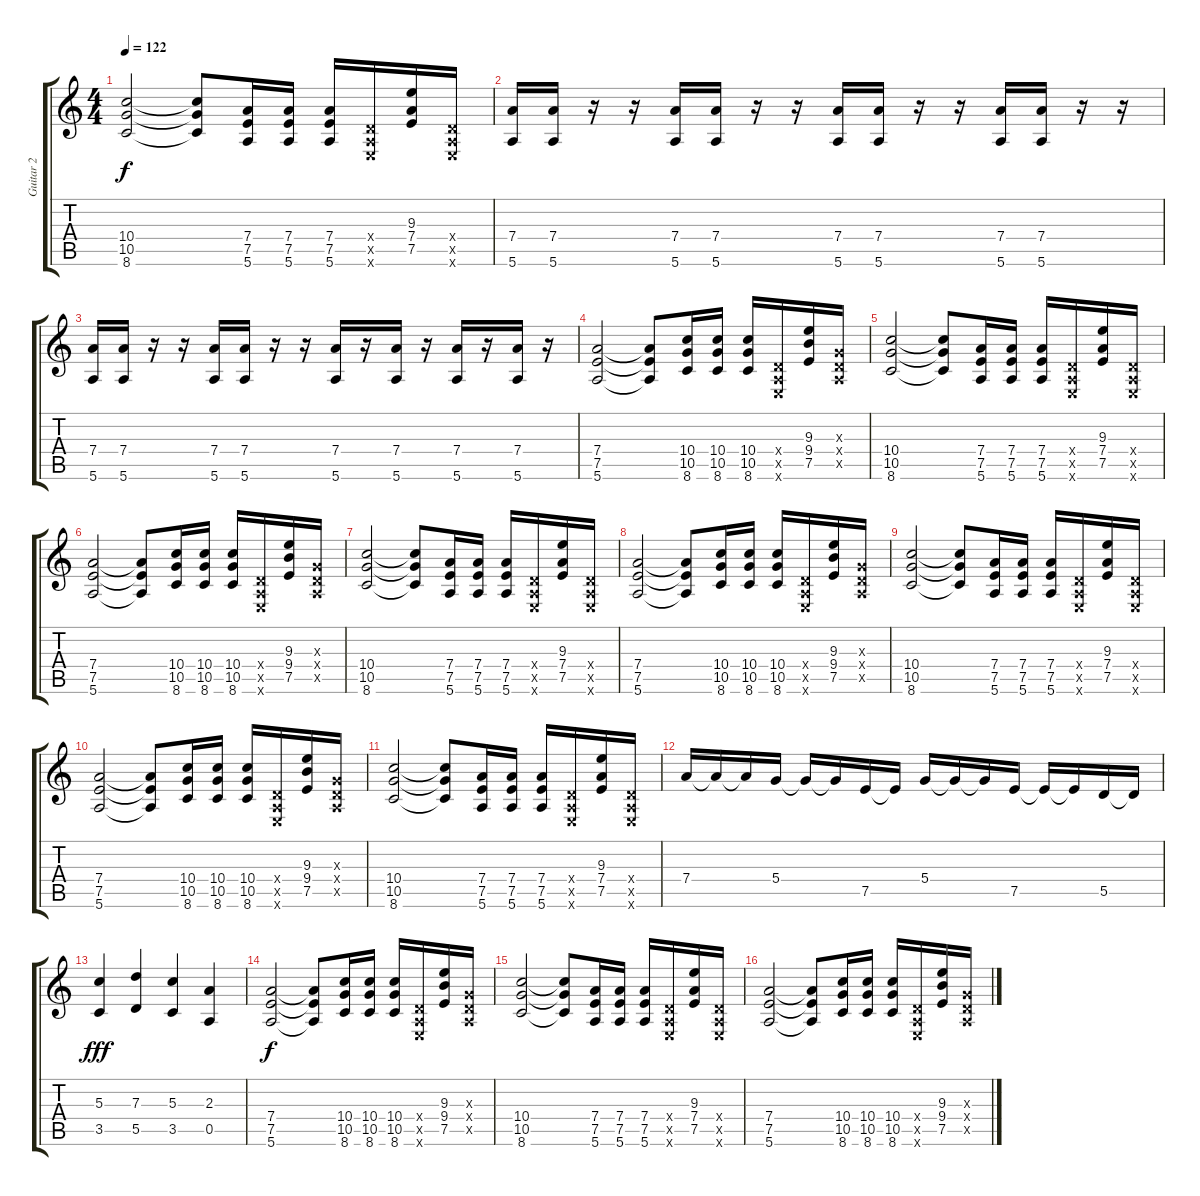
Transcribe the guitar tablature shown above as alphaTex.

\track ("Guitar 2" "Guitar 2") {instrument distortionguitar}
\staff {score tabs}
\tuning (E4 B3 G3 D3 A2 E2) {hide}
\ts (4 4)
\tempo 122
\clef g2
\ks c
(10.4 10.5 8.6).2{dy f} (10.4{t} 10.5{t} 8.6{t}).8 (7.4 7.5 5.6).16 (7.4 7.5 5.6).16 (7.4 7.5 5.6).16 (0.4{x} 0.5{x} 0.6{x}).16 (9.3 7.4 7.5).16 (0.4{x} 0.5{x} 0.6{x}).16 |
(7.4 5.6).16 (7.4 5.6).16 r.16 r.16 (7.4 5.6).16 (7.4 5.6).16 r.16 r.16 (7.4 5.6).16 (7.4 5.6).16 r.16 r.16 (7.4 5.6).16 (7.4 5.6).16 r.16 r.16 |
(7.4 5.6).16 (7.4 5.6).16 r.16 r.16 (7.4 5.6).16 (7.4 5.6).16 r.16 r.16 (7.4 5.6).16 r.16 (7.4 5.6).16 r.16 (7.4 5.6).16 r.16 (7.4 5.6).16 r.16 |
(7.4 7.5 5.6).2 (7.4{t} 7.5{t} 5.6{t}).8 (10.4 10.5 8.6).16 (10.4 10.5 8.6).16 (10.4 10.5 8.6).16 (0.4{x} 0.5{x} 0.6{x}).16 (9.3 9.4 7.5).16 (0.3{x} 0.4{x} 0.5{x}).16 |
(10.4 10.5 8.6).2 (10.4{t} 10.5{t} 8.6{t}).8 (7.4 7.5 5.6).16 (7.4 7.5 5.6).16 (7.4 7.5 5.6).16 (0.4{x} 0.5{x} 0.6{x}).16 (9.3 7.4 7.5).16 (0.4{x} 0.5{x} 0.6{x}).16 |
(7.4 7.5 5.6).2 (7.4{t} 7.5{t} 5.6{t}).8 (10.4 10.5 8.6).16 (10.4 10.5 8.6).16 (10.4 10.5 8.6).16 (0.4{x} 0.5{x} 0.6{x}).16 (9.3 9.4 7.5).16 (0.3{x} 0.4{x} 0.5{x}).16 |
(10.4 10.5 8.6).2 (10.4{t} 10.5{t} 8.6{t}).8 (7.4 7.5 5.6).16 (7.4 7.5 5.6).16 (7.4 7.5 5.6).16 (0.4{x} 0.5{x} 0.6{x}).16 (9.3 7.4 7.5).16 (0.4{x} 0.5{x} 0.6{x}).16 |
(7.4 7.5 5.6).2 (7.4{t} 7.5{t} 5.6{t}).8 (10.4 10.5 8.6).16 (10.4 10.5 8.6).16 (10.4 10.5 8.6).16 (0.4{x} 0.5{x} 0.6{x}).16 (9.3 9.4 7.5).16 (0.3{x} 0.4{x} 0.5{x}).16 |
(10.4 10.5 8.6).2 (10.4{t} 10.5{t} 8.6{t}).8 (7.4 7.5 5.6).16 (7.4 7.5 5.6).16 (7.4 7.5 5.6).16 (0.4{x} 0.5{x} 0.6{x}).16 (9.3 7.4 7.5).16 (0.4{x} 0.5{x} 0.6{x}).16 |
(7.4 7.5 5.6).2 (7.4{t} 7.5{t} 5.6{t}).8 (10.4 10.5 8.6).16 (10.4 10.5 8.6).16 (10.4 10.5 8.6).16 (0.4{x} 0.5{x} 0.6{x}).16 (9.3 9.4 7.5).16 (0.3{x} 0.4{x} 0.5{x}).16 |
(10.4 10.5 8.6).2 (10.4{t} 10.5{t} 8.6{t}).8 (7.4 7.5 5.6).16 (7.4 7.5 5.6).16 (7.4 7.5 5.6).16 (0.4{x} 0.5{x} 0.6{x}).16 (9.3 7.4 7.5).16 (0.4{x} 0.5{x} 0.6{x}).16 |
7.4.16 7.4{t}.16 7.4{t}.16 5.4.16 5.4{t}.16 5.4{t}.16 7.5.16 7.5{t}.16 5.4.16 5.4{t}.16 5.4{t}.16 7.5.16 7.5{t}.16 7.5{t}.16 5.5.16 5.5{t}.16 |
(5.3 3.5).4{dy fff} (7.3 5.5).4 (5.3 3.5).4 (2.3 0.5).4 |
(7.4 7.5 5.6).2{dy f} (7.4{t} 7.5{t} 5.6{t}).8 (10.4 10.5 8.6).16 (10.4 10.5 8.6).16 (10.4 10.5 8.6).16 (0.4{x} 0.5{x} 0.6{x}).16 (9.3 9.4 7.5).16 (0.3{x} 0.4{x} 0.5{x}).16 |
(10.4 10.5 8.6).2 (10.4{t} 10.5{t} 8.6{t}).8 (7.4 7.5 5.6).16 (7.4 7.5 5.6).16 (7.4 7.5 5.6).16 (0.4{x} 0.5{x} 0.6{x}).16 (9.3 7.4 7.5).16 (0.4{x} 0.5{x} 0.6{x}).16 |
(7.4 7.5 5.6).2 (7.4{t} 7.5{t} 5.6{t}).8 (10.4 10.5 8.6).16 (10.4 10.5 8.6).16 (10.4 10.5 8.6).16 (0.4{x} 0.5{x} 0.6{x}).16 (9.3 9.4 7.5).16 (0.3{x} 0.4{x} 0.5{x}).16
